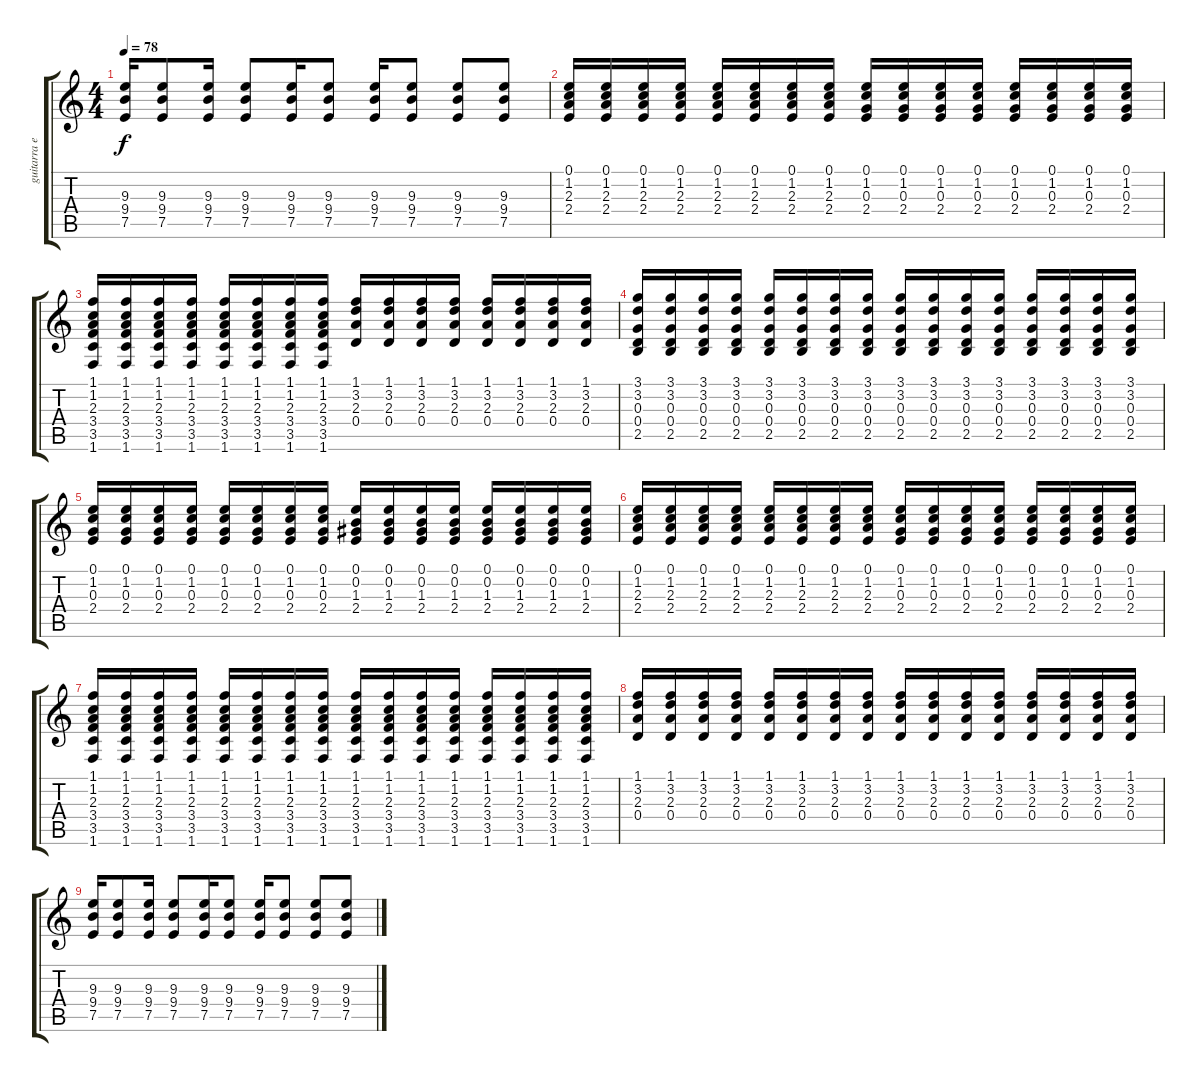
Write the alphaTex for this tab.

\track ("guitarra electrica" "guitarra e") {instrument overdrivenguitar}
\staff {score tabs}
\tuning (E4 B3 G3 D3 A2 E2) {hide}
\ts (4 4)
\tempo 78
\clef g2
\ks c
(9.3 9.4 7.5).16{dy f} (9.3 9.4 7.5).8 (9.3 9.4 7.5).16 (9.3 9.4 7.5).8 (9.3 9.4 7.5).16 (9.3 9.4 7.5).8 (9.3 9.4 7.5).16 (9.3 9.4 7.5).8 (9.3 9.4 7.5).8 (9.3 9.4 7.5).8 |
(0.1 1.2 2.3 2.4).16 (0.1 1.2 2.3 2.4).16 (0.1 1.2 2.3 2.4).16 (0.1 1.2 2.3 2.4).16 (0.1 1.2 2.3 2.4).16 (0.1 1.2 2.3 2.4).16 (0.1 1.2 2.3 2.4).16 (0.1 1.2 2.3 2.4).16 (0.1 1.2 0.3 2.4).16 (0.1 1.2 0.3 2.4).16 (0.1 1.2 0.3 2.4).16 (0.1 1.2 0.3 2.4).16 (0.1 1.2 0.3 2.4).16 (0.1 1.2 0.3 2.4).16 (0.1 1.2 0.3 2.4).16 (0.1 1.2 0.3 2.4).16 |
(1.1 1.2 2.3 3.4 3.5 1.6).16 (1.1 1.2 2.3 3.4 3.5 1.6).16 (1.1 1.2 2.3 3.4 3.5 1.6).16 (1.1 1.2 2.3 3.4 3.5 1.6).16 (1.1 1.2 2.3 3.4 3.5 1.6).16 (1.1 1.2 2.3 3.4 3.5 1.6).16 (1.1 1.2 2.3 3.4 3.5 1.6).16 (1.1 1.2 2.3 3.4 3.5 1.6).16 (1.1 3.2 2.3 0.4).16 (1.1 3.2 2.3 0.4).16 (1.1 3.2 2.3 0.4).16 (1.1 3.2 2.3 0.4).16 (1.1 3.2 2.3 0.4).16 (1.1 3.2 2.3 0.4).16 (1.1 3.2 2.3 0.4).16 (1.1 3.2 2.3 0.4).16 |
(3.1 3.2 0.3 0.4 2.5).16 (3.1 3.2 0.3 0.4 2.5).16 (3.1 3.2 0.3 0.4 2.5).16 (3.1 3.2 0.3 0.4 2.5).16 (3.1 3.2 0.3 0.4 2.5).16 (3.1 3.2 0.3 0.4 2.5).16 (3.1 3.2 0.3 0.4 2.5).16 (3.1 3.2 0.3 0.4 2.5).16 (3.1 3.2 0.3 0.4 2.5).16 (3.1 3.2 0.3 0.4 2.5).16 (3.1 3.2 0.3 0.4 2.5).16 (3.1 3.2 0.3 0.4 2.5).16 (3.1 3.2 0.3 0.4 2.5).16 (3.1 3.2 0.3 0.4 2.5).16 (3.1 3.2 0.3 0.4 2.5).16 (3.1 3.2 0.3 0.4 2.5).16 |
(0.1 1.2 0.3 2.4).16 (0.1 1.2 0.3 2.4).16 (0.1 1.2 0.3 2.4).16 (0.1 1.2 0.3 2.4).16 (0.1 1.2 0.3 2.4).16 (0.1 1.2 0.3 2.4).16 (0.1 1.2 0.3 2.4).16 (0.1 1.2 0.3 2.4).16 (0.1 0.2 1.3 2.4).16 (0.1 0.2 1.3 2.4).16 (0.1 0.2 1.3 2.4).16 (0.1 0.2 1.3 2.4).16 (0.1 0.2 1.3 2.4).16 (0.1 0.2 1.3 2.4).16 (0.1 0.2 1.3 2.4).16 (0.1 0.2 1.3 2.4).16 |
(0.1 1.2 2.3 2.4).16 (0.1 1.2 2.3 2.4).16 (0.1 1.2 2.3 2.4).16 (0.1 1.2 2.3 2.4).16 (0.1 1.2 2.3 2.4).16 (0.1 1.2 2.3 2.4).16 (0.1 1.2 2.3 2.4).16 (0.1 1.2 2.3 2.4).16 (0.1 1.2 0.3 2.4).16 (0.1 1.2 0.3 2.4).16 (0.1 1.2 0.3 2.4).16 (0.1 1.2 0.3 2.4).16 (0.1 1.2 0.3 2.4).16 (0.1 1.2 0.3 2.4).16 (0.1 1.2 0.3 2.4).16 (0.1 1.2 0.3 2.4).16 |
(1.1 1.2 2.3 3.4 3.5 1.6).16 (1.1 1.2 2.3 3.4 3.5 1.6).16 (1.1 1.2 2.3 3.4 3.5 1.6).16 (1.1 1.2 2.3 3.4 3.5 1.6).16 (1.1 1.2 2.3 3.4 3.5 1.6).16 (1.1 1.2 2.3 3.4 3.5 1.6).16 (1.1 1.2 2.3 3.4 3.5 1.6).16 (1.1 1.2 2.3 3.4 3.5 1.6).16 (1.1 1.2 2.3 3.4 3.5 1.6).16 (1.1 1.2 2.3 3.4 3.5 1.6).16 (1.1 1.2 2.3 3.4 3.5 1.6).16 (1.1 1.2 2.3 3.4 3.5 1.6).16 (1.1 1.2 2.3 3.4 3.5 1.6).16 (1.1 1.2 2.3 3.4 3.5 1.6).16 (1.1 1.2 2.3 3.4 3.5 1.6).16 (1.1 1.2 2.3 3.4 3.5 1.6).16 |
(1.1 3.2 2.3 0.4).16 (1.1 3.2 2.3 0.4).16 (1.1 3.2 2.3 0.4).16 (1.1 3.2 2.3 0.4).16 (1.1 3.2 2.3 0.4).16 (1.1 3.2 2.3 0.4).16 (1.1 3.2 2.3 0.4).16 (1.1 3.2 2.3 0.4).16 (1.1 3.2 2.3 0.4).16 (1.1 3.2 2.3 0.4).16 (1.1 3.2 2.3 0.4).16 (1.1 3.2 2.3 0.4).16 (1.1 3.2 2.3 0.4).16 (1.1 3.2 2.3 0.4).16 (1.1 3.2 2.3 0.4).16 (1.1 3.2 2.3 0.4).16 |
(9.3 9.4 7.5).16 (9.3 9.4 7.5).8 (9.3 9.4 7.5).16 (9.3 9.4 7.5).8 (9.3 9.4 7.5).16 (9.3 9.4 7.5).8 (9.3 9.4 7.5).16 (9.3 9.4 7.5).8 (9.3 9.4 7.5).8 (9.3 9.4 7.5).8
